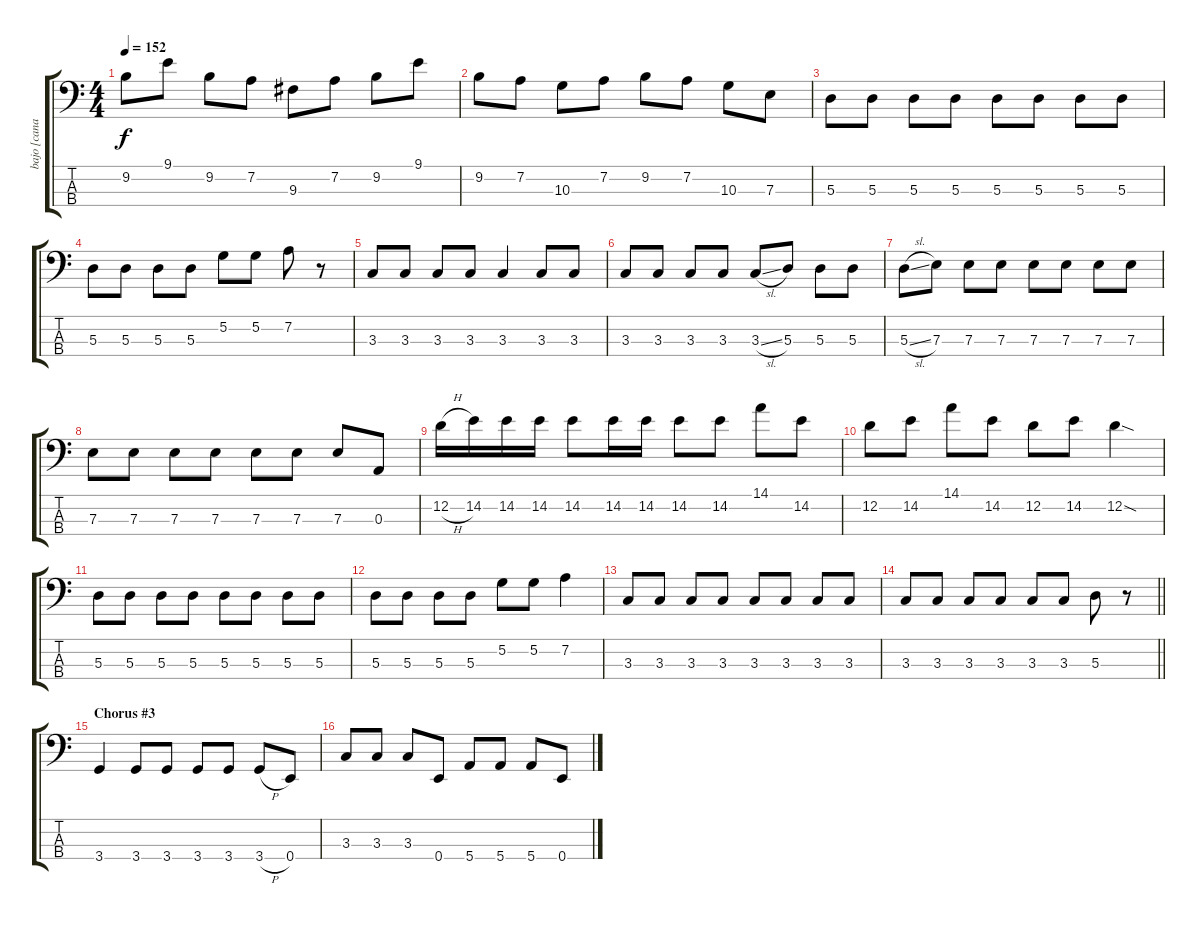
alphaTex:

\track ("bajo [canal izquierdo]" "bajo [cana") {instrument electricbassfinger}
\staff {score tabs}
\tuning (G2 D2 A1 E1) {hide}
\ts (4 4)
\tempo 152
\clef f4
\ks c
9.2.8{dy f} 9.1.8 9.2.8 7.2.8 9.3.8 7.2.8 9.2.8 9.1.8 |
9.2.8 7.2.8 10.3.8 7.2.8 9.2.8 7.2.8 10.3.8 7.3.8 |
5.3.8 5.3.8 5.3.8 5.3.8 5.3.8 5.3.8 5.3.8 5.3.8 |
5.3.8 5.3.8 5.3.8 5.3.8 5.2.8 5.2.8 7.2.8 r.8 |
3.3.8 3.3.8 3.3.8 3.3.8 3.3.4 3.3.8 3.3.8 |
3.3.8 3.3.8 3.3.8 3.3.8 3.3{sl}.8 5.3.8 5.3.8 5.3.8 |
5.3{sl}.8 7.3.8 7.3.8 7.3.8 7.3.8 7.3.8 7.3.8 7.3.8 |
7.3.8 7.3.8 7.3.8 7.3.8 7.3.8 7.3.8 7.3.8 0.3.8 |
12.2{h}.16 14.2.16 14.2.16 14.2.16 14.2.8 14.2.16 14.2.16 14.2.8 14.2.8 14.1.8 14.2.8 |
12.2.8 14.2.8 14.1.8 14.2.8 12.2.8 14.2.8 12.2{sod}.4 |
5.3.8 5.3.8 5.3.8 5.3.8 5.3.8 5.3.8 5.3.8 5.3.8 |
5.3.8 5.3.8 5.3.8 5.3.8 5.2.8 5.2.8 7.2.4 |
3.3.8 3.3.8 3.3.8 3.3.8 3.3.8 3.3.8 3.3.8 3.3.8 |
\barLineRight lightlight
3.3.8 3.3.8 3.3.8 3.3.8 3.3.8 3.3.8 5.3.8 r.8 |
\section ("" "Chorus #3")
3.4.4 3.4.8 3.4.8 3.4.8 3.4.8 3.4{h}.8 0.4.8 |
3.3.8 3.3.8 3.3.8 0.4.8 5.4.8 5.4.8 5.4.8 0.4.8
